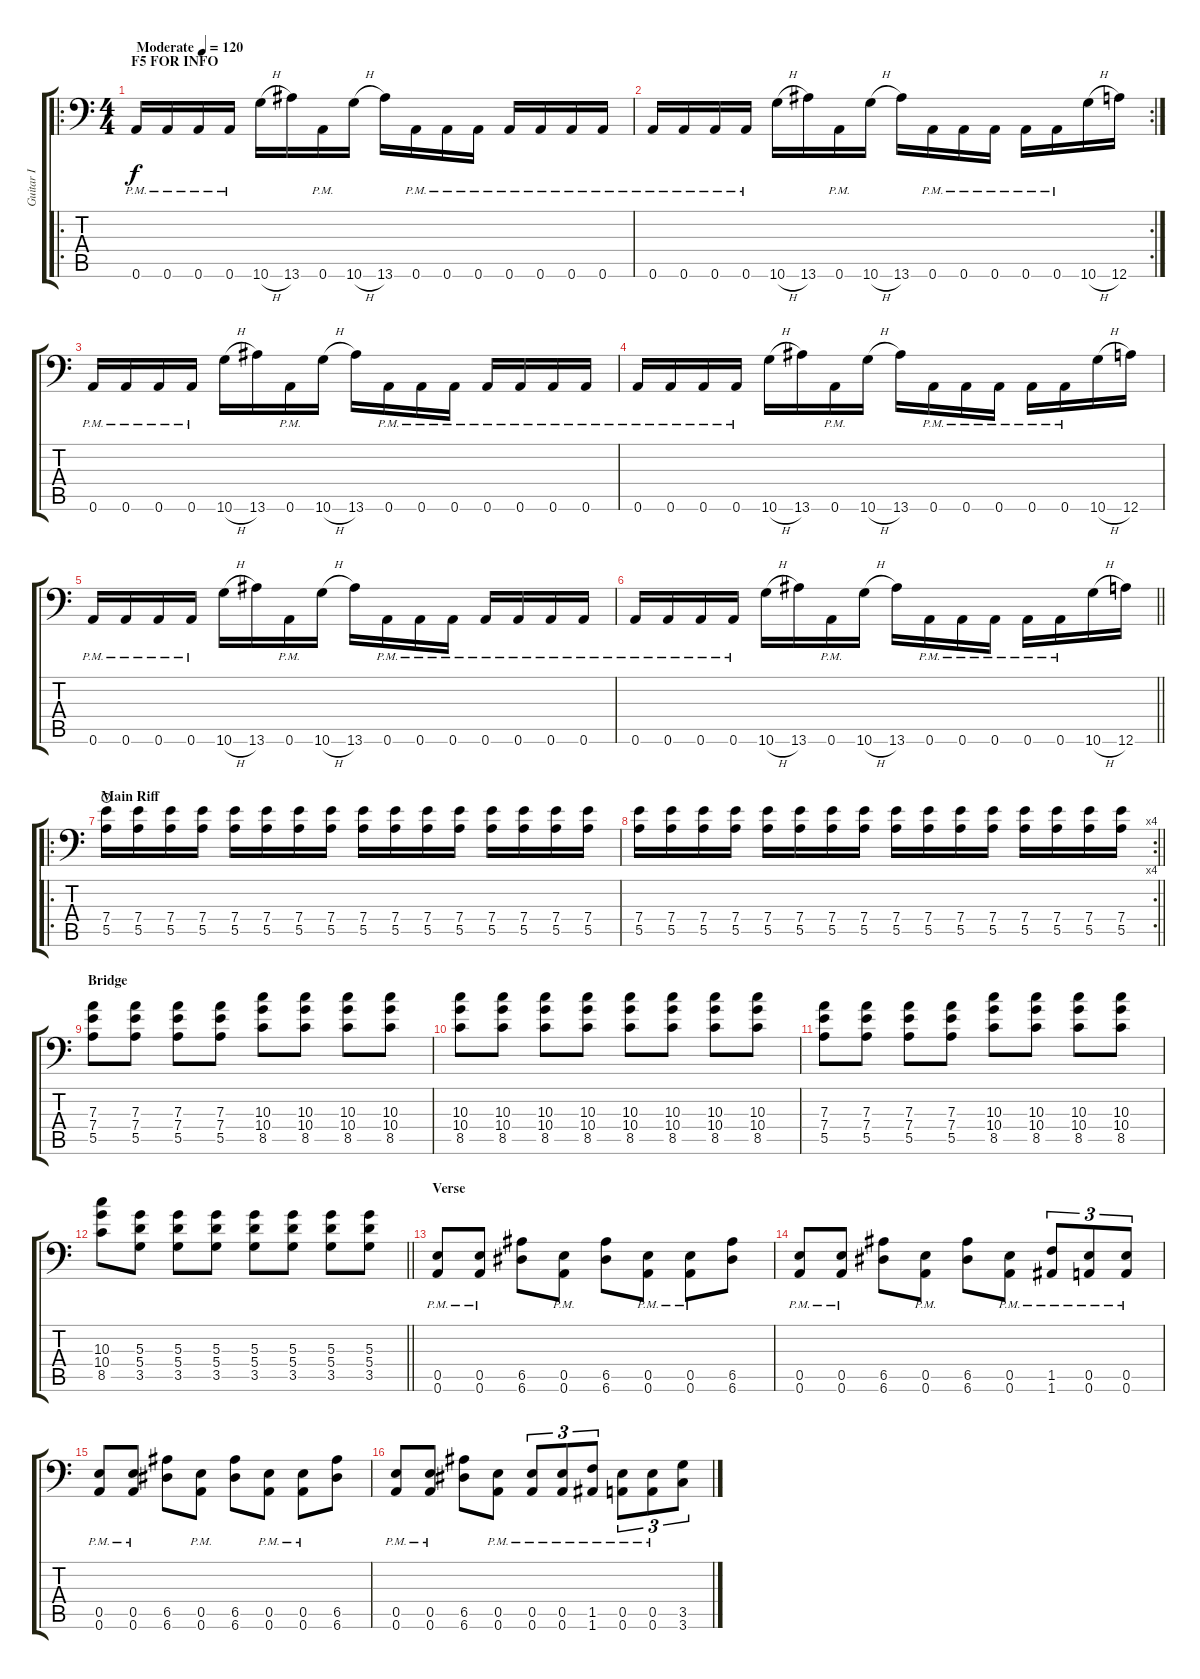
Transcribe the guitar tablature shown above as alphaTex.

\track ("Guitar I" "Guitar I") {instrument distortionguitar}
\staff {score tabs}
\tuning (B3 Gb3 D3 A2 E2 A1) {hide}
\ro
\ts (4 4)
\section ("" "F5 FOR INFO")
\tempo (120 "Moderate")
\clef f4
\ks c
0.6{pm}.16{dy f instrument distortionguitar} 0.6{pm}.16 0.6{pm}.16 0.6{pm}.16 10.6{h}.16 13.6.16 0.6{pm}.16 10.6{h}.16 13.6.16 0.6{pm}.16 0.6{pm}.16 0.6{pm}.16 0.6{pm}.16 0.6{pm}.16 0.6{pm}.16 0.6{pm}.16 |
\rc 2
0.6{pm}.16 0.6{pm}.16 0.6{pm}.16 0.6{pm}.16 10.6{h}.16 13.6.16 0.6{pm}.16 10.6{h}.16 13.6.16 0.6{pm}.16 0.6{pm}.16 0.6{pm}.16 0.6{pm}.16 0.6{pm}.16 10.6{h}.16 12.6.16 |
0.6{pm}.16 0.6{pm}.16 0.6{pm}.16 0.6{pm}.16 10.6{h}.16 13.6.16 0.6{pm}.16 10.6{h}.16 13.6.16 0.6{pm}.16 0.6{pm}.16 0.6{pm}.16 0.6{pm}.16 0.6{pm}.16 0.6{pm}.16 0.6{pm}.16 |
0.6{pm}.16 0.6{pm}.16 0.6{pm}.16 0.6{pm}.16 10.6{h}.16 13.6.16 0.6{pm}.16 10.6{h}.16 13.6.16 0.6{pm}.16 0.6{pm}.16 0.6{pm}.16 0.6{pm}.16 0.6{pm}.16 10.6{h}.16 12.6.16 |
0.6{pm}.16 0.6{pm}.16 0.6{pm}.16 0.6{pm}.16 10.6{h}.16 13.6.16 0.6{pm}.16 10.6{h}.16 13.6.16 0.6{pm}.16 0.6{pm}.16 0.6{pm}.16 0.6{pm}.16 0.6{pm}.16 0.6{pm}.16 0.6{pm}.16 |
\barLineRight lightlight
0.6{pm}.16{volume 7 balance 0} 0.6{pm}.16 0.6{pm}.16 0.6{pm}.16 10.6{h}.16 13.6.16 0.6{pm}.16 10.6{h}.16 13.6.16 0.6{pm}.16 0.6{pm}.16 0.6{pm}.16 0.6{pm}.16 0.6{pm}.16 10.6{h}.16 12.6.16 |
\ro
\section ("" "Main Riff")
(7.4 5.5).16{waho} (7.4 5.5).16 (7.4 5.5).16 (7.4 5.5).16 (7.4 5.5).16 (7.4 5.5).16 (7.4 5.5).16 (7.4 5.5).16 (7.4 5.5).16 (7.4 5.5).16 (7.4 5.5).16 (7.4 5.5).16 (7.4 5.5).16 (7.4 5.5).16 (7.4 5.5).16 (7.4 5.5).16 |
\rc 4
\barLineRight lightlight
(7.4 5.5).16 (7.4 5.5).16 (7.4 5.5).16 (7.4 5.5).16 (7.4 5.5).16 (7.4 5.5).16 (7.4 5.5).16 (7.4 5.5).16 (7.4 5.5).16 (7.4 5.5).16 (7.4 5.5).16 (7.4 5.5).16 (7.4 5.5).16 (7.4 5.5).16 (7.4 5.5).16 (7.4 5.5).16 |
\section ("" "Bridge")
(7.3 7.4 5.5).8 (7.3 7.4 5.5).8 (7.3 7.4 5.5).8 (7.3 7.4 5.5).8 (10.3 10.4 8.5).8 (10.3 10.4 8.5).8 (10.3 10.4 8.5).8 (10.3 10.4 8.5).8 |
(10.3 10.4 8.5).8 (10.3 10.4 8.5).8 (10.3 10.4 8.5).8 (10.3 10.4 8.5).8 (10.3 10.4 8.5).8 (10.3 10.4 8.5).8 (10.3 10.4 8.5).8 (10.3 10.4 8.5).8 |
(7.3 7.4 5.5).8 (7.3 7.4 5.5).8 (7.3 7.4 5.5).8 (7.3 7.4 5.5).8 (10.3 10.4 8.5).8 (10.3 10.4 8.5).8 (10.3 10.4 8.5).8 (10.3 10.4 8.5).8 |
\barLineRight lightlight
(10.3 10.4 8.5).8 (5.3 5.4 3.5).8 (5.3 5.4 3.5).8 (5.3 5.4 3.5).8 (5.3 5.4 3.5).8 (5.3 5.4 3.5).8 (5.3 5.4 3.5).8 (5.3 5.4 3.5).8 |
\section ("" "Verse")
(0.5{pm} 0.6).8 (0.5{pm} 0.6).8 (6.5 6.6).8 (0.5{pm} 0.6).8 (6.5 6.6).8 (0.5{pm} 0.6).8 (0.5{pm} 0.6).8 (6.5 6.6).8 |
(0.5{pm} 0.6).8 (0.5{pm} 0.6).8 (6.5 6.6).8 (0.5{pm} 0.6).8 (6.5 6.6).8 (0.5{pm} 0.6).8 (1.5{pm} 1.6).8{tu (3 2)} (0.5{pm} 0.6).8{tu (3 2)} (0.5{pm} 0.6).8{tu (3 2)} |
(0.5{pm} 0.6).8 (0.5{pm} 0.6).8 (6.5 6.6).8 (0.5{pm} 0.6).8 (6.5 6.6).8 (0.5{pm} 0.6).8 (0.5{pm} 0.6).8 (6.5 6.6).8 |
(0.5{pm} 0.6).8 (0.5{pm} 0.6).8 (6.5 6.6).8 (0.5{pm} 0.6).8 (0.5{pm} 0.6).8{tu (3 2)} (0.5{pm} 0.6).8{tu (3 2)} (1.5{pm} 1.6).8{tu (3 2)} (0.5{pm} 0.6).8{tu (3 2)} (0.5{pm} 0.6).8{tu (3 2)} (3.5 3.6).8{tu (3 2)}
